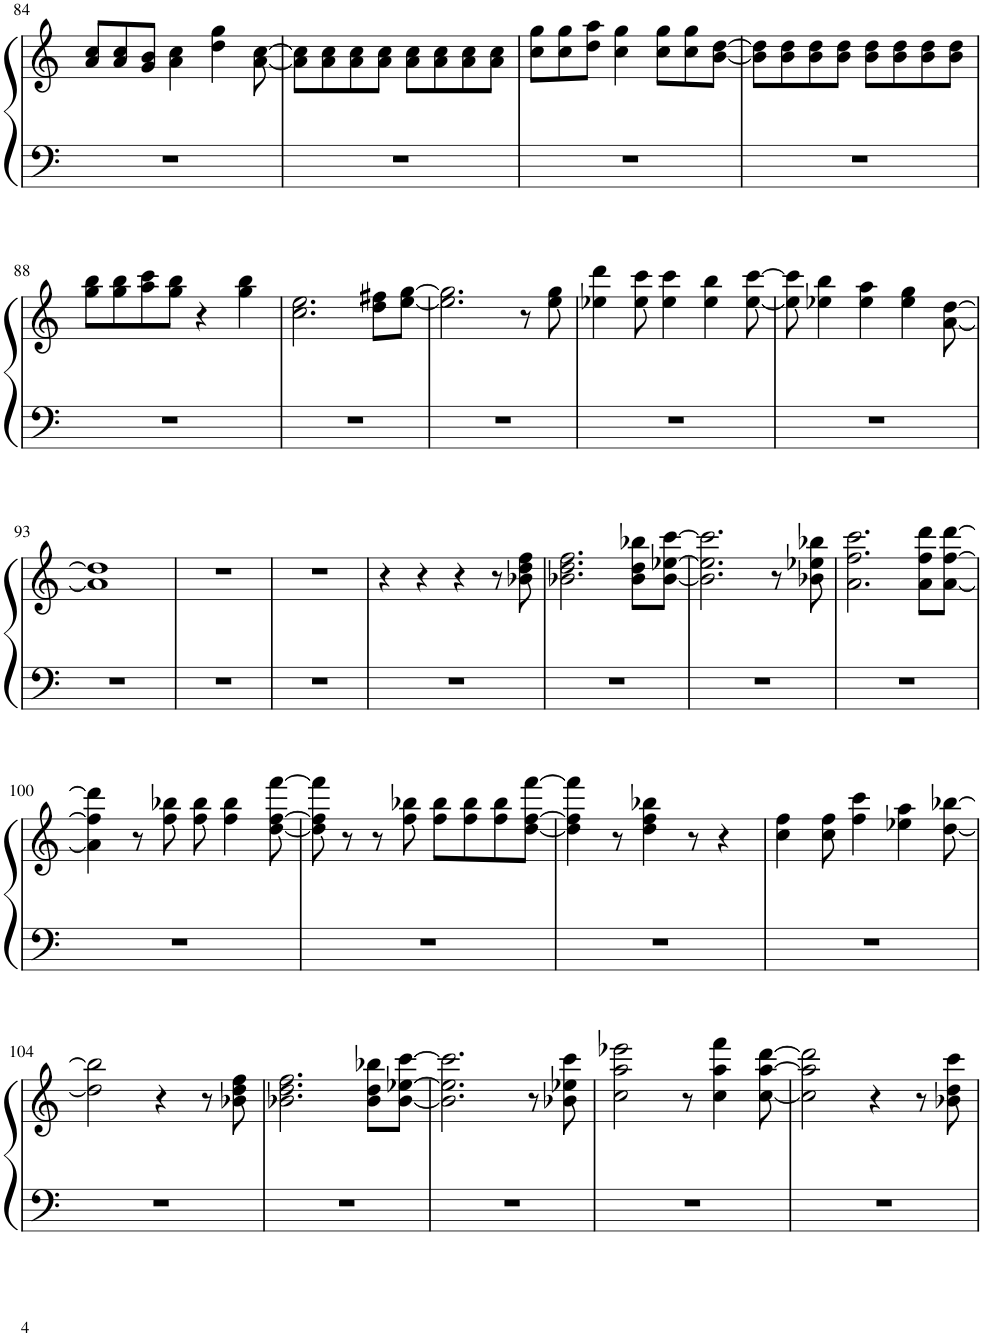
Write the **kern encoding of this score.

**kern	**kern
*part1	*part1
*staff2	*staff1
*I"Piano	*
*I'Pno.	*
!!LO:PB:g=z
*clefF4	*clefG2
*k[]	*k[]
*M4/4	*M4/4
=84	=84
1r	8a/ 8cc/L
.	8a/ 8cc/
.	8g/ 8b/J
.	4a\ 4cc\
.	4dd\ 4gg\
.	[8a\ [8cc\
=85	=85
1r	8a\] 8cc\]L
.	8a\ 8cc\
.	8a\ 8cc\
.	8a\ 8cc\J
.	8a\ 8cc\L
.	8a\ 8cc\
.	8a\ 8cc\
.	8a\ 8cc\J
=86	=86
1r	8cc\ 8gg\L
.	8cc\ 8gg\
.	8dd\ 8aa\J
.	4cc\ 4gg\
.	8cc\ 8gg\L
.	8cc\ 8gg\
.	[8b\ [8dd\J
=87	=87
1r	8b\] 8dd\]L
.	8b\ 8dd\
.	8b\ 8dd\
.	8b\ 8dd\J
.	8b\ 8dd\L
.	8b\ 8dd\
.	8b\ 8dd\
.	8b\ 8dd\J
!!LO:LB:g=z
=88	=88
1r	8gg\ 8bb\L
.	8gg\ 8bb\
.	8aa\ 8ccc\
.	8gg\ 8bb\J
.	4r
.	4gg\ 4bb\
=89	=89
1r	2.cc\ 2.ee\
.	8dd\ 8ff#X\L
.	[8ee\ [8gg\J
=90	=90
1r	2.ee\] 2.gg\]
.	8r
.	8ee\ 8gg\
=91	=91
1r	4ee-X\ 4ddd\
.	8ee-\ 8ccc\
.	4ee-\ 4ccc\
.	4ee-\ 4bb\
.	[8ee-\ [8ccc\
=92	=92
1r	8ee-\] 8ccc\]
.	4ee-X\ 4bb\
.	4ee-\ 4aa\
.	4ee-\ 4gg\
.	[8a\ [8dd\
!!LO:LB:g=z
=93	=93
1r	1a] 1dd]
=94	=94
1r	1r
=95	=95
1r	1r
=96	=96
1r	4r
.	4r
.	4r
.	8r
.	8b-X\ 8dd\ 8ff\
=97	=97
1r	2.b-X\ 2.dd\ 2.ff\
.	8b-\ 8dd\ 8bb-X\L
.	[8b-\ [8ee-X\ [8ccc\J
=98	=98
1r	2.b-\] 2.ee-\] 2.ccc\]
.	8r
.	8b-X\ 8ee-X\ 8bb-X\
=99	=99
1r	2.a\ 2.ff\ 2.ccc\
.	8a\ 8ff\ 8ddd\L
.	[8a\ [8ff\ [8ddd\J
!!LO:LB:g=z
=100	=100
1r	4a\] 4ff\] 4ddd\]
.	8r
.	8ff\ 8bb-X\
.	8ff\ 8bb-\
.	4ff\ 4bb-\
.	[8dd\ [8ff\ [8fff\
=101	=101
1r	8dd\] 8ff\] 8fff\]
.	8r
.	8r
.	8ff\ 8bb-X\
.	8ff\ 8bb-\L
.	8ff\ 8bb-\
.	8ff\ 8bb-\
.	[8dd\ [8ff\ [8fff\J
=102	=102
1r	4dd\] 4ff\] 4fff\]
.	8r
.	4dd\ 4ff\ 4bb-X\
.	8r
.	4r
=103	=103
1r	4cc\ 4ff\
.	8cc\ 8ff\
.	4ff\ 4ccc\
.	4ee-X\ 4aa\
.	[8dd\ [8bb-X\
!!LO:LB:g=z
=104	=104
1r	2dd\] 2bb-\]
.	4r
.	8r
.	8b-X\ 8dd\ 8ff\
=105	=105
1r	2.b-X\ 2.dd\ 2.ff\
.	8b-\ 8dd\ 8bb-X\L
.	[8b-\ [8ee-X\ [8ccc\J
=106	=106
1r	2.b-\] 2.ee-\] 2.ccc\]
.	8r
.	8b-X\ 8ee-X\ 8ccc\
=107	=107
1r	2cc\ 2aa\ 2eee-X\
.	8r
.	4cc\ 4aa\ 4fff\
.	[8cc\ [8aa\ [8ddd\
=108	=108
1r	2cc\] 2aa\] 2ddd\]
.	4r
.	8r
.	8b-X\ 8dd\ 8ccc\
=	=
*-	*-
